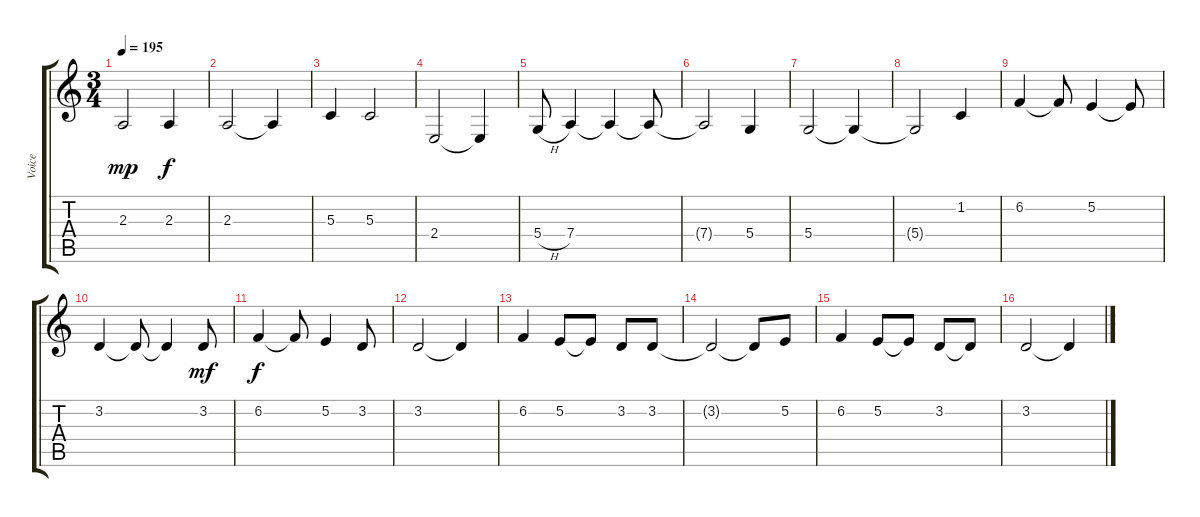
\track ("Voice" "Voice") {instrument altosax}
\staff {score tabs}
\tuning (E4 B3 G3 D3 A2 E2) {hide}
\ts (3 4)
\tempo 195
\clef g2
\ks c
2.3.2{dy mp} 2.3.4{dy f volume 16} |
2.3.2 2.3{t}.4 |
5.3.4 5.3.2 |
2.4.2 2.4{t}.4 |
5.4{h}.8 7.4.4 7.4{t}.4 7.4{t}.8 |
7.4{t}.2 5.4.4 |
5.4.2 5.4{t}.4 |
5.4{t}.2 1.2.4 |
6.2.4 6.2{t}.8 5.2.4 5.2{t}.8 |
3.2.4 3.2{t}.8 3.2{t}.4 3.2.8{dy mf} |
6.2.4{dy f} 6.2{t}.8 5.2.4 3.2.8 |
3.2.2 3.2{t}.4 |
6.2.4 5.2.8 5.2{t}.8 3.2.8 3.2.8 |
3.2{t}.2 3.2{t}.8 5.2.8 |
6.2.4 5.2.8 5.2{t}.8 3.2.8 3.2{t}.8 |
3.2.2 3.2{t}.4
